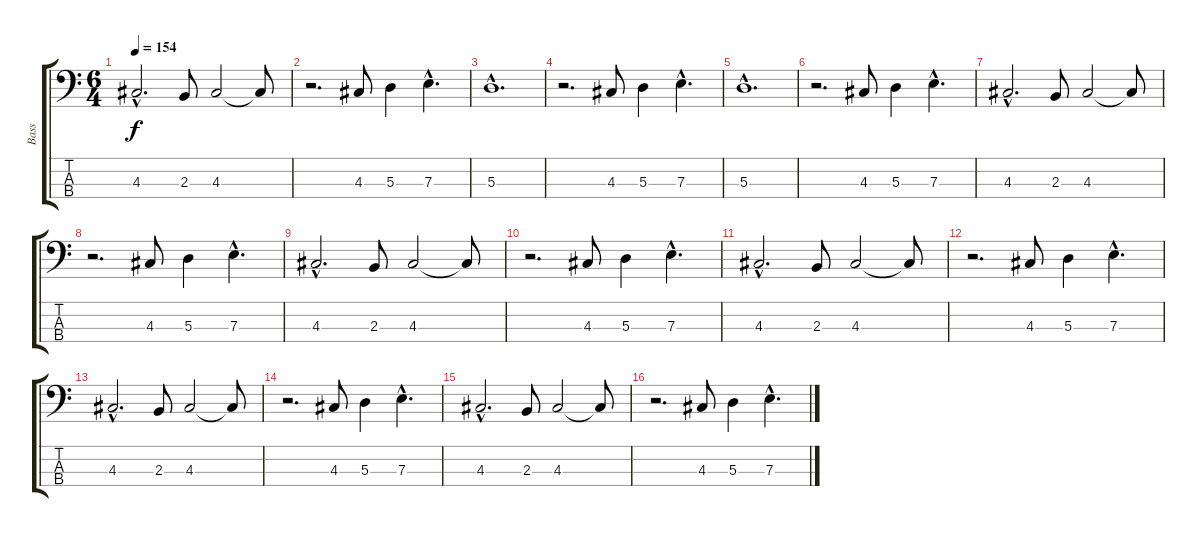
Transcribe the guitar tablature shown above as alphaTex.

\track ("Bass" "Bass") {instrument electricbassfinger}
\staff {score tabs}
\tuning (G2 D2 A1 E1) {hide}
\ts (6 4)
\tempo 154
\clef f4
\ks c
4.3{hac}.2{d dy f} 2.3.8 4.3.2 4.3{t}.8 |
r.2{d} 4.3.8 5.3.4 7.3{hac}.4{d} |
5.3{hac}.1{d} |
r.2{d} 4.3.8 5.3.4 7.3{hac}.4{d} |
5.3{hac}.1{d} |
r.2{d} 4.3.8 5.3.4 7.3{hac}.4{d} |
4.3{hac}.2{d} 2.3.8 4.3.2 4.3{t}.8 |
r.2{d} 4.3.8 5.3.4 7.3{hac}.4{d} |
4.3{hac}.2{d} 2.3.8 4.3.2 4.3{t}.8 |
r.2{d} 4.3.8 5.3.4 7.3{hac}.4{d} |
4.3{hac}.2{d} 2.3.8 4.3.2 4.3{t}.8 |
r.2{d} 4.3.8 5.3.4 7.3{hac}.4{d} |
4.3{hac}.2{d} 2.3.8 4.3.2 4.3{t}.8 |
r.2{d} 4.3.8 5.3.4 7.3{hac}.4{d} |
4.3{hac}.2{d} 2.3.8 4.3.2 4.3{t}.8 |
r.2{d} 4.3.8 5.3.4 7.3{hac}.4{d}
